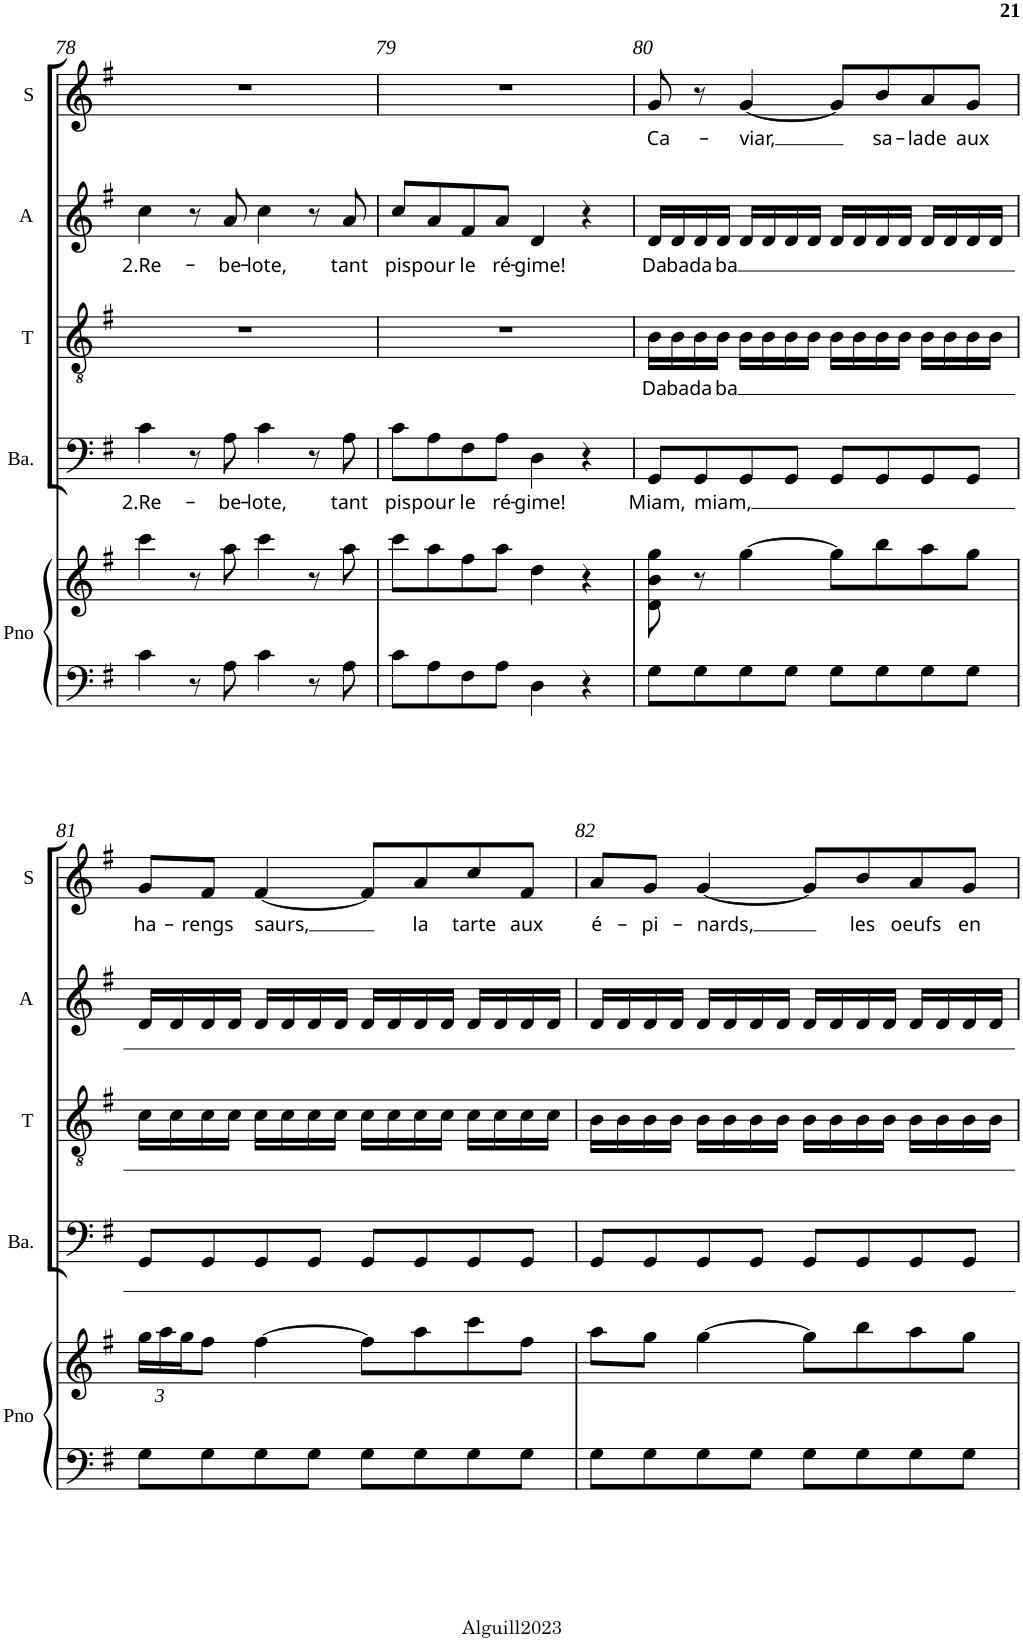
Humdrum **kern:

**kern	**kern	**kern	**text	**kern	**text	**kern	**text	**kern	**text
*part5	*part5	*part4	*part4	*part3	*part3	*part2	*part2	*part1	*part1
*staff6	*staff5	*staff4	*staff4	*staff3	*staff3	*staff2	*staff2	*staff1	*staff1
*I"Piano	*	*I"Basse	*	*I"Ténor	*	*I"Alto	*	*I"Soprano	*
*I'Pno	*	*I'Ba.	*	*I'T	*	*I'A	*	*I'S	*
!!LO:PB:g=z
*clefF4	*clefG2	*clefF4	*	*clefGv2	*	*clefG2	*	*clefG2	*
*k[f#]	*k[f#]	*k[f#]	*	*k[f#]	*	*k[f#]	*	*k[f#]	*
*G:	*G:	*G:	*	*G:	*	*G:	*	*G:	*
*M4/4	*M4/4	*M4/4	*	*M4/4	*	*M4/4	*	*M4/4	*
*met(c)	*met(c)	*met(c)	*	*met(c)	*	*met(c)	*	*met(c)	*
=78	=78	=78	=78	=78	=78	=78	=78	=78	=78
!	!	!	!LO:LY:b	!	!	!	!LO:LY:b	!	!
4c\	4ccc\	4c\	2.Re-	1r	.	4cc\	2.Re-	1r	.
8r	8r	8r	.	.	.	8r	.	.	.
!	!	!	!LO:LY:b	!	!	!	!LO:LY:b	!	!
8A\	8aa\	8A\	-be-	.	.	8a/	-be-	.	.
!	!	!	!LO:LY:b	!	!	!	!LO:LY:b	!	!
4c\	4ccc\	4c\	-lote,	.	.	4cc\	-lote,	.	.
8r	8r	8r	.	.	.	8r	.	.	.
!	!	!	!LO:LY:b	!	!	!	!LO:LY:b	!	!
8A\	8aa\	8A\	tant	.	.	8a/	tant	.	.
=79	=79	=79	=79	=79	=79	=79	=79	=79	=79
!	!	!	!LO:LY:b	!	!	!	!LO:LY:b	!	!
8c\L	8ccc\L	8c\L	pis	1r	.	8cc/L	pis	1r	.
!	!	!	!LO:LY:b	!	!	!	!LO:LY:b	!	!
8A\	8aa\	8A\	pour	.	.	8a/	pour	.	.
!	!	!	!LO:LY:b	!	!	!	!LO:LY:b	!	!
8F#\	8ff#\	8F#\	le	.	.	8f#/	le	.	.
!	!	!	!LO:LY:b	!	!	!	!LO:LY:b	!	!
8A\J	8aa\J	8A\J	ré-	.	.	8a/J	ré-	.	.
!	!	!	!LO:LY:b	!	!	!	!LO:LY:b	!	!
4D\	4dd\	4D\	-gime!	.	.	4d/	-gime!	.	.
4r	4r	4r	.	.	.	4r	.	.	.
=80	=80	=80	=80	=80	=80	=80	=80	=80	=80
!	!	!	!LO:LY:b	!	!LO:LY:b	!	!LO:LY:b	!	!LO:LY:b
8G\L	8d\ 8b\ 8gg\	8GG/L	Miam,	16B\LL	Da	16d/LL	Da	8g/	Ca-
!	!	!	!	!	!LO:LY:b	!	!LO:LY:b	!	!
.	.	.	.	16B\	ba	16d/	ba	.	.
!	!	!	!LO:LY:b	!	!LO:LY:b	!	!LO:LY:b	!	!
8G\	8r	8GG/	miam,	16B\	da	16d/	da	8r	.
!	!	!	!	!	!LO:LY:b	!	!LO:LY:b	!	!
.	.	.	.	16B\JJ	ba	16d/JJ	ba	.	.
!	!	!	!	!	!	!	!	!	!LO:LY:b
8G\	[4gg\	8GG/	.	16B\LL	.	16d/LL	.	[4g/	-viar,
.	.	.	.	16B\	.	16d/	.	.	.
8G\J	.	8GG/J	.	16B\	.	16d/	.	.	.
.	.	.	.	16B\JJ	.	16d/JJ	.	.	.
8G\L	8gg\L]	8GG/L	.	16B\LL	.	16d/LL	.	8g/L]	.
.	.	.	.	16B\	.	16d/	.	.	.
!	!	!	!	!	!	!	!	!	!LO:LY:b
8G\	8bb\	8GG/	.	16B\	.	16d/	.	8b/	sa-
.	.	.	.	16B\JJ	.	16d/JJ	.	.	.
!	!	!	!	!	!	!	!	!	!LO:LY:b
8G\	8aa\	8GG/	.	16B\LL	.	16d/LL	.	8a/	-lade
.	.	.	.	16B\	.	16d/	.	.	.
!	!	!	!	!	!	!	!	!	!LO:LY:b
8G\J	8gg\J	8GG/J	.	16B\	.	16d/	.	8g/J	aux
.	.	.	.	16B\JJ	.	16d/JJ	.	.	.
!!LO:LB:g=z
=81	=81	=81	=81	=81	=81	=81	=81	=81	=81
*	*Xbrackettup	*	*	*	*	*	*	*	*
!	!	!	!	!	!	!	!	!	!LO:LY:b
8G\L	24gg\LL	8GG/L	.	16c\LL	.	16d/LL	.	8g/L	ha-
.	24aa\	.	.	.	.	.	.	.	.
.	.	.	.	16c\	.	16d/	.	.	.
.	24gg\J	.	.	.	.	.	.	.	.
!	!	!	!	!	!	!	!	!	!LO:LY:b
8G\	8ff#\J	8GG/	.	16c\	.	16d/	.	8f#/J	-rengs
.	.	.	.	16c\JJ	.	16d/JJ	.	.	.
!	!	!	!	!	!	!	!	!	!LO:LY:b
8G\	[4ff#\	8GG/	.	16c\LL	.	16d/LL	.	[4f#/	saurs,
.	.	.	.	16c\	.	16d/	.	.	.
8G\J	.	8GG/J	.	16c\	.	16d/	.	.	.
.	.	.	.	16c\JJ	.	16d/JJ	.	.	.
8G\L	8ff#\L]	8GG/L	.	16c\LL	.	16d/LL	.	8f#/L]	.
.	.	.	.	16c\	.	16d/	.	.	.
!	!	!	!	!	!	!	!	!	!LO:LY:b
8G\	8aa\	8GG/	.	16c\	.	16d/	.	8a/	la
.	.	.	.	16c\JJ	.	16d/JJ	.	.	.
!	!	!	!	!	!	!	!	!	!LO:LY:b
8G\	8ccc\	8GG/	.	16c\LL	.	16d/LL	.	8cc/	tarte
.	.	.	.	16c\	.	16d/	.	.	.
!	!	!	!	!	!	!	!	!	!LO:LY:b
8G\J	8ff#\J	8GG/J	.	16c\	.	16d/	.	8f#/J	aux
.	.	.	.	16c\JJ	.	16d/JJ	.	.	.
=82	=82	=82	=82	=82	=82	=82	=82	=82	=82
!	!	!	!	!	!	!	!	!	!LO:LY:b
8G\L	8aa\L	8GG/L	.	16B\LL	.	16d/LL	.	8a/L	é-
.	.	.	.	16B\	.	16d/	.	.	.
!	!	!	!	!	!	!	!	!	!LO:LY:b
8G\	8gg\J	8GG/	.	16B\	.	16d/	.	8g/J	-pi-
.	.	.	.	16B\JJ	.	16d/JJ	.	.	.
!	!	!	!	!	!	!	!	!	!LO:LY:b
8G\	[4gg\	8GG/	.	16B\LL	.	16d/LL	.	[4g/	-nards,
.	.	.	.	16B\	.	16d/	.	.	.
8G\J	.	8GG/J	.	16B\	.	16d/	.	.	.
.	.	.	.	16B\JJ	.	16d/JJ	.	.	.
8G\L	8gg\L]	8GG/L	.	16B\LL	.	16d/LL	.	8g/L]	.
.	.	.	.	16B\	.	16d/	.	.	.
!	!	!	!	!	!	!	!	!	!LO:LY:b
8G\	8bb\	8GG/	.	16B\	.	16d/	.	8b/	les
.	.	.	.	16B\JJ	.	16d/JJ	.	.	.
!	!	!	!	!	!	!	!	!	!LO:LY:b
8G\	8aa\	8GG/	.	16B\LL	.	16d/LL	.	8a/	oeufs
.	.	.	.	16B\	.	16d/	.	.	.
!	!	!	!	!	!	!	!	!	!LO:LY:b
8G\J	8gg\J	8GG/J	.	16B\	.	16d/	.	8g/J	en
.	.	.	.	16B\JJ	.	16d/JJ	.	.	.
=	=	=	=	=	=	=	=	=	=
*-	*-	*-	*-	*-	*-	*-	*-	*-	*-
